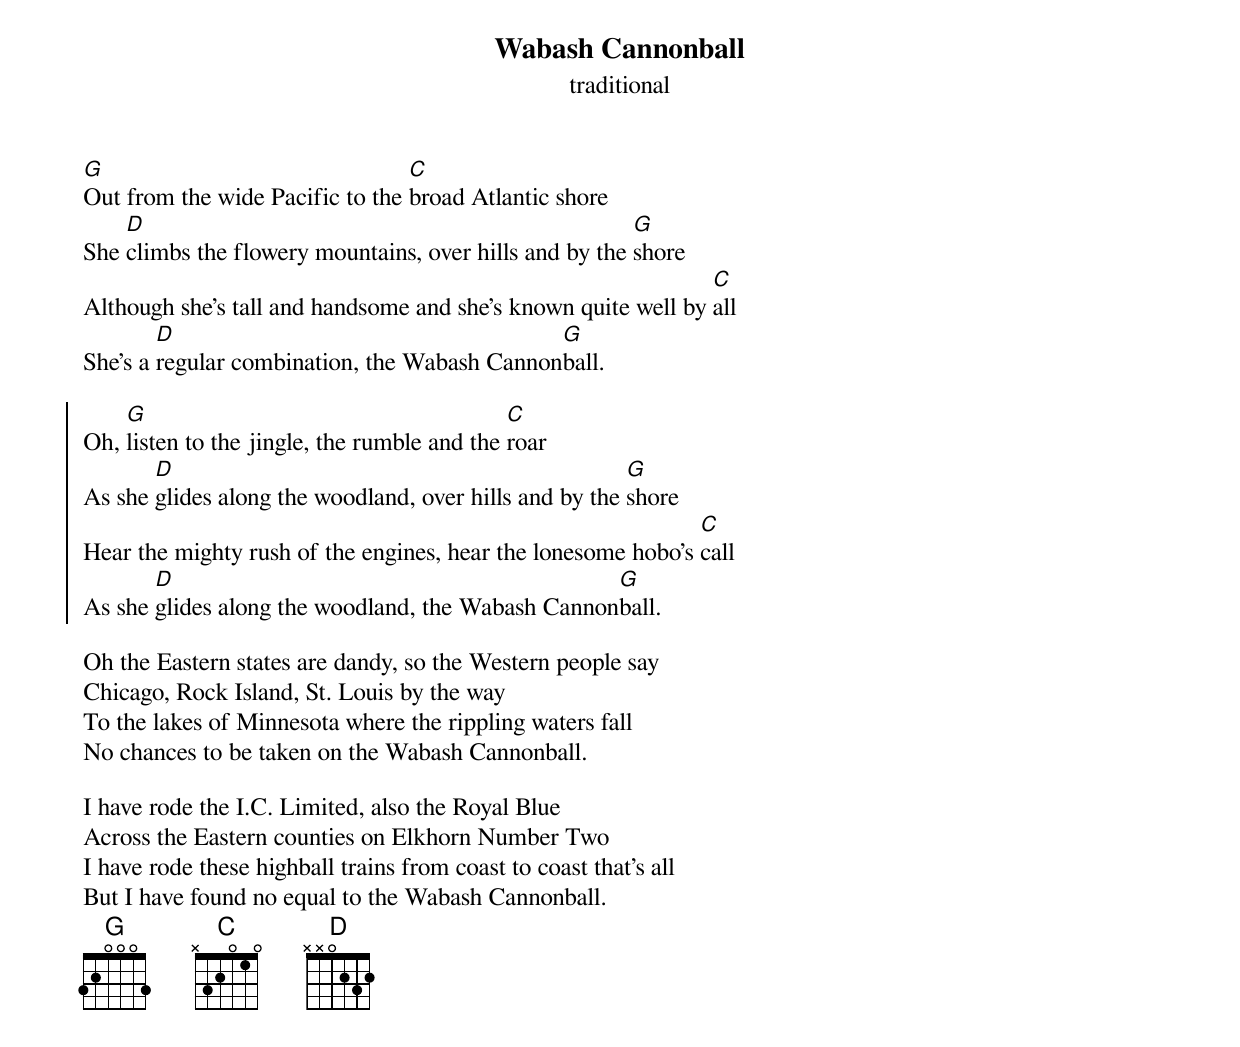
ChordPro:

{title:Wabash Cannonball}
{st:traditional}

[G]Out from the wide Pacific to the [C]broad Atlantic shore
She [D]climbs the flowery mountains, over hills and by the [G]shore
Although she's tall and handsome and she's known quite well by [C]all
She's a [D]regular combination, the Wabash Cannon[G]ball.

{soc}
Oh, [G]listen to the jingle, the rumble and the [C]roar
As she [D]glides along the woodland, over hills and by the [G]shore
Hear the mighty rush of the engines, hear the lonesome hobo's [C]call
As she [D]glides along the woodland, the Wabash Cannon[G]ball.
{eoc}

Oh the Eastern states are dandy, so the Western people say
Chicago, Rock Island, St. Louis by the way
To the lakes of Minnesota where the rippling waters fall
No chances to be taken on the Wabash Cannonball.

I have rode the I.C. Limited, also the Royal Blue
Across the Eastern counties on Elkhorn Number Two
I have rode these highball trains from coast to coast that's all
But I have found no equal to the Wabash Cannonball.
